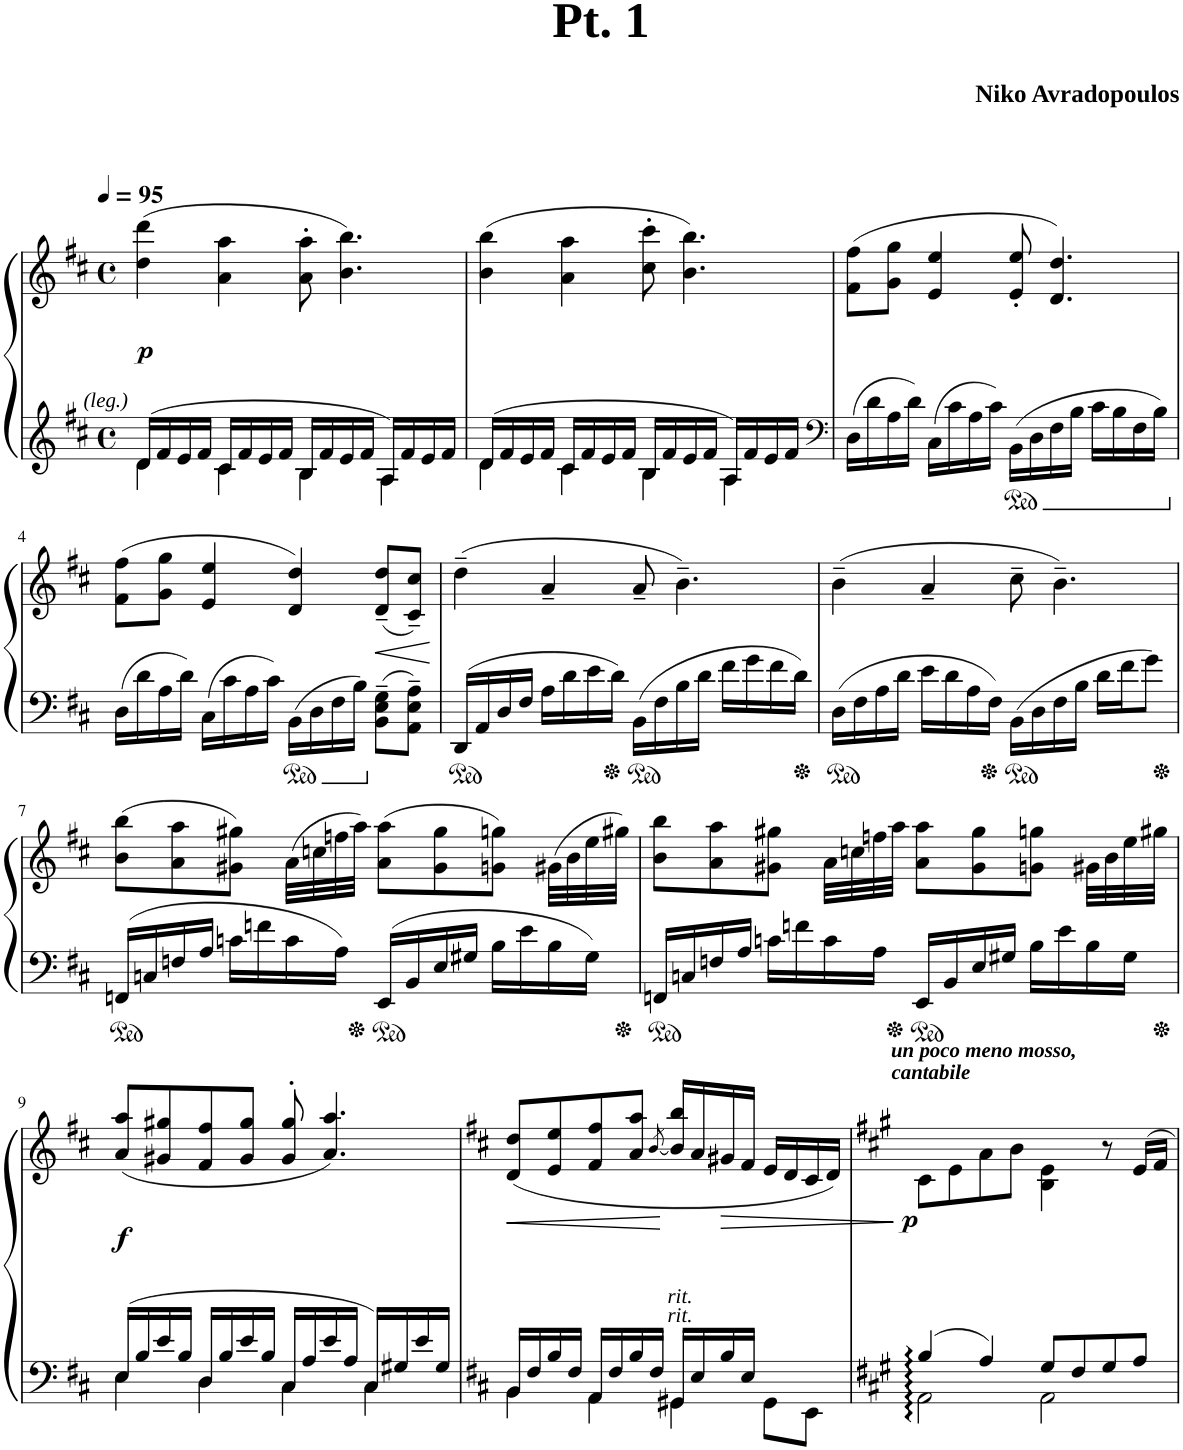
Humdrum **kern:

**kern	**kern	**dynam
*part1	*part1	*part1
*staff2	*staff1	*staff1/2
*I"Piano	*	*
*I'Pno.	*	*
*clefG2	*clefG2	*
*k[f#c#]	*k[f#c#]	*
*M4/4	*M4/4	*
*met(c)	*met(c)	*
*MM95	*MM95	*
=1	=1	=1
*^	*	*
!	!	!LO:TX:b:i:t=(leg.)	!
!	!	!	!LO:DY:b
16d/LL	4d\	(4dd\ 4ddd\	p
16f#/	.	.	.
16e/	.	.	.
16f#/JJ	.	.	.
16c#/LL	4c#\	4a\ 4aa\	.
16f#/	.	.	.
16e/	.	.	.
16f#/JJ	.	.	.
16B/LL	4B\	8a\' 8aa\'	.
16f#/	.	.	.
16e/	.	4.b\ 4.bb\)	.
16f#/JJ	.	.	.
16A/LL	4A\	.	.
16f#/	.	.	.
16e/	.	.	.
16f#/JJ	.	.	.
=2	=2	=2	=2
16d/LL	4d\	(4b\ 4bb\	.
16f#/	.	.	.
16e/	.	.	.
16f#/JJ	.	.	.
16c#/LL	4c#\	4a\ 4aa\	.
16f#/	.	.	.
16e/	.	.	.
16f#/JJ	.	.	.
16B/LL	4B\	8cc#\' 8ccc#\'	.
16f#/	.	.	.
16e/	.	4.b\ 4.bb\)	.
16f#/JJ	.	.	.
16A/LL	4A\	.	.
16f#/	.	.	.
16e/	.	.	.
16f#/JJ	.	.	.
*v	*v	*	*
=3	=3	=3
*clefF4	*	*
16D\LL	(8f#\ 8ff#\L	.
16d\	.	.
16A\	8g\ 8gg\J	.
16d\JJ	.	.
16C#\LL	4e/ 4ee/	.
16c#\	.	.
16A\	.	.
16c#\JJ	.	.
16BB\LL	8e/' 8ee/'	.
16D\	.	.
16F#\	4.d/ 4.dd/)	.
16B\JJ	.	.
16c#\LL	.	.
16B\	.	.
16F#\	.	.
16B\JJ	.	.
!!LO:LB:g=z
=4	=4	=4
16D\LL	(8f#\ 8ff#\L	.
16d\	.	.
16A\	8g\ 8gg\J	.
16d\JJ	.	.
16C#\LL	4e/ 4ee/	.
16c#\	.	.
16A\	.	.
16c#\JJ	.	.
16BB\LL	4d/ 4dd/)	.
16D\	.	.
16F#\	.	.
16B\JJ	.	.
!	!	!LO:HP:b
8BB\~ 8E\~ 8G\~L	(8d/~ 8dd/~L	<
8AA\~ 8E\~ 8A\~J	8c#/~ 8cc#/~J)	.
.	.	[
=5	=5	=5
16DD/LL	(4dd~\	.
16AA/	.	.
16D/	.	.
16F#/JJ	.	.
16A\LL	4a~/	.
16d\	.	.
16e\	.	.
16d\JJ	.	.
16BB\LL	8a~/	.
16F#\	.	.
16B\	4.b~\)	.
16d\JJ	.	.
16f#\LL	.	.
16g\	.	.
16f#\	.	.
16d\JJ	.	.
=6	=6	=6
16D\LL	(4b~\	.
16F#\	.	.
16A\	.	.
16d\JJ	.	.
16e\LL	4a~/	.
16d\	.	.
16A\	.	.
16F#\JJ	.	.
16BB\LL	8cc#~\	.
16D\	.	.
16F#\	4.b~\)	.
16B\JJ	.	.
16d\LL	.	.
16f#\J	.	.
8g\J	.	.
!!LO:LB:g=z
=7	=7	=7
16FFn/LL	(8b\ 8bb\L	.
16Cn/	.	.
16Fn/	8a\ 8aa\	.
16A/JJ	.	.
16cn\LL	8g#X\ 8gg#X\J)	.
16fn\	.	.
16c\	(32a\LLL	.
.	32ccn\	.
16A\JJ	32ffn\	.
.	32aa\JJJ)	.
16EE/LL	(8a\ 8aa\L	.
16BB/	.	.
16E/	8g#\ 8gg#\	.
16G#X/JJ	.	.
16B\LL	8gn\ 8ggn\J)	.
16e\	.	.
16B\	(32g#X\LLL	.
.	32b\	.
16G#\JJ	32ee\	.
.	32gg#X\JJJ)	.
=8	=8	=8
16FFn/LL	8b\ 8bb\L	.
16Cn/	.	.
16Fn/	8a\ 8aa\	.
16A/JJ	.	.
16cn\LL	8g#X\ 8gg#X\J	.
16fn\	.	.
16c\	32a\LLL	.
.	32ccn\	.
16A\JJ	32ffn\	.
.	32aa\JJJ	.
16EE/LL	8a\ 8aa\L	.
16BB/	.	.
16E/	8g#\ 8gg#\	.
16G#X/JJ	.	.
16B\LL	8gn\ 8ggn\J	.
16e\	.	.
16B\	32g#X\LLL	.
.	32b\	.
16G#\JJ	32ee\	.
.	32gg#X\JJJ	.
!!LO:LB:g=z
=9	=9	=9
*^	*	*
!	!	!	!LO:DY:b
16E/LL	4E\	(8a/ 8aa/L	f
16B/	.	.	.
16e/	.	8g#X/ 8gg#X/	.
16B/JJ	.	.	.
16D/LL	4D\	8f#/ 8ff#/	.
16B/	.	.	.
16e/	.	8g#/ 8gg#/J	.
16B/JJ	.	.	.
16C#/LL	4C#\	8g#/'> 8gg#/'>	.
16A/	.	.	.
16e/	.	4.a/ 4.aa/)	.
16A/JJ	.	.	.
16C#/LL	4C#\	.	.
16G#X/	.	.	.
16e/	.	.	.
16G#/JJ	.	.	.
=10	=10	=10	=10
*k[f#c#]	*	*k[f#c#]	*
!	!	!	!LO:HP:b
16BB/LL	4BB\	(8d/ 8dd/L	<
16F#/	.	.	.
16B/	.	8e/ 8ee/	.
16F#/JJ	.	.	.
16AA/LL	4AA\	8f#/ 8ff#/	.
16F#/	.	.	.
16B/	.	8a/ 8aa/J	.
16F#/JJ	.	.	.
.	.	[8qb/	.
!	!	!LO:TX:b:i:t=rit.	!
!	!	!LO:TX:b:i:t=rit.	!
16GG#X/LL	4GG#\	16b/] 16bb/LL	[
16E/	.	16a/	.
!	!	!	!LO:HP:b
16B/	.	16g#X/	>
16E/JJ	.	16f#/JJ	.
8GG#\L	4ryy	16e/LL	.
.	.	16d/	.
8EE\J	.	16c#/	.
.	.	16d/JJ)	.
*v	*v	*	*
.	.	]
=11	=11	=11
*k[f#c#g#]	*k[f#c#g#]	*
*^	*	*
!	!	!LO:TX:a:Bi:t=un poco meno mosso,	!
!	!	!LO:TX:a:t=cantabile	!
!	!	!	!LO:DY:b
4B/	2AA\	8c#\L	p
.	.	8e\	.
4A/	.	8a\	.
.	.	8b\J	.
8G#/L	2AA\	4B\ 4e\	.
8F#/	.	.	.
8G#/	.	8r	.
8A/J	.	16e/LL	.
.	.	16f#/JJ	.
*v	*v	*	*
=	=	=
*-	*-	*-
